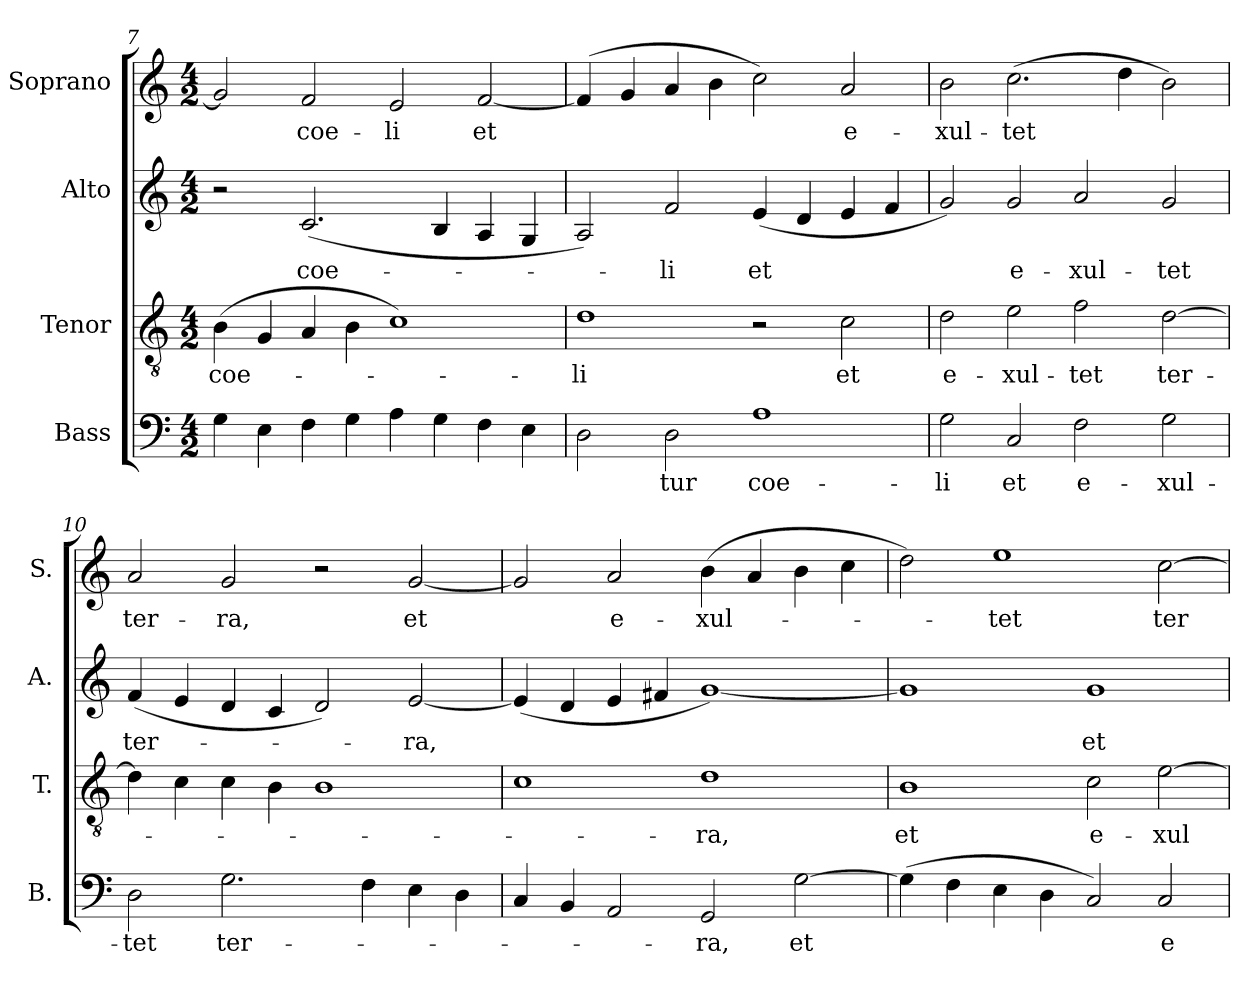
**kern	**text	**kern	**text	**kern	**text	**kern	**text
*part4	*part4	*part3	*part3	*part2	*part2	*part1	*part1
*staff4	*staff4	*staff3	*staff3	*staff2	*staff2	*staff1	*staff1
*I"Bass	*	*I"Tenor	*	*I"Alto	*	*I"Soprano	*
*I'B.	*	*I'T.	*	*I'A.	*	*I'S.	*
*clefF4	*	*clefGv2	*	*clefG2	*	*clefG2	*
*	*	*ITrd7c12	*	*	*	*	*
*k[]	*	*k[]	*	*k[]	*	*k[]	*
*C:	*	*C:	*	*C:	*	*C:	*
*M4/2	*	*M4/2	*	*M4/2	*	*M4/2	*
=7	=7	=7	=7	=7	=7	=7	=7
!	!	!	!LO:LY:b:color=#000000	!	!	!	!
4Gi\	.	(4BBi\	coe-	2r	.	2gi/]	.
4Ei\	.	4GGi/	.	.	.	.	.
!	!	!	!	!	!LO:LY:b:color=#000000	!	!
!	!	!	!	!	!	!	!LO:LY:b:color=#000000
4Fi\	.	4AAi/	.	(2.ci/	coe-	2fi/	coe-
4Gi\	.	4BBi\	.	.	.	.	.
!	!	!	!	!	!	!	!LO:LY:b:color=#000000
4Ai\	.	1Ci)	.	.	.	2ei/	-li
4Gi\	.	.	.	4Bi/	.	.	.
!	!	!	!	!	!	!	!LO:LY:b:color=#000000
4Fi\	.	.	.	4Ai/	.	[2fi/	et
4Ei\	.	.	.	4Gi/	.	.	.
!!LO:LB:g=z
=8	=8	=8	=8	=8	=8	=8	=8
!	!	!	!LO:LY:b:color=#000000	!	!	!	!
2Di\	.	1Di	-li	2Ai/)	.	(4fi/]	.
.	.	.	.	.	.	4gi/	.
!	!LO:LY:b:color=#000000	!	!	!	!	!	!
!	!	!	!	!	!LO:LY:b:color=#000000	!	!
2Di\	-tur	.	.	2fi/	-li	4ai/	.
.	.	.	.	.	.	4bi\	.
!	!LO:LY:b:color=#000000	!	!	!	!	!	!
!	!	!	!	!	!LO:LY:b:color=#000000	!	!
1Ai	coe-	2r	.	(4ei/	et	2cci\)	.
.	.	.	.	4di/	.	.	.
!	!	!	!LO:LY:b:color=#000000	!	!	!	!
!	!	!	!	!	!	!	!LO:LY:b:color=#000000
.	.	2Ci\	et	4ei/	.	2ai/	e-
.	.	.	.	4fi/	.	.	.
=9	=9	=9	=9	=9	=9	=9	=9
!	!LO:LY:b:color=#000000	!	!	!	!	!	!
!	!	!	!LO:LY:b:color=#000000	!	!	!	!
!	!	!	!	!	!	!	!LO:LY:b:color=#000000
2Gi\	-li	2Di\	e-	2gi/)	.	2bi\	-xul-
!	!LO:LY:b:color=#000000	!	!	!	!	!	!
!	!	!	!LO:LY:b:color=#000000	!	!	!	!
!	!	!	!	!	!LO:LY:b:color=#000000	!	!
!	!	!	!	!	!	!	!LO:LY:b:color=#000000
2Ci/	et	2Ei\	-xul-	2gi/	e-	(2.cci\	-tet
!	!LO:LY:b:color=#000000	!	!	!	!	!	!
!	!	!	!LO:LY:b:color=#000000	!	!	!	!
!	!	!	!	!	!LO:LY:b:color=#000000	!	!
2Fi\	e-	2Fi\	-tet	2ai/	-xul-	.	.
.	.	.	.	.	.	4ddi\	.
!	!LO:LY:b:color=#000000	!	!	!	!	!	!
!	!	!	!LO:LY:b:color=#000000	!	!	!	!
!	!	!	!	!	!LO:LY:b:color=#000000	!	!
2Gi\	-xul-	[2Di\	ter-	2gi/	-tet	2bi\)	.
=10	=10	=10	=10	=10	=10	=10	=10
!	!LO:LY:b:color=#000000	!	!	!	!	!	!
!	!	!	!	!	!LO:LY:b:color=#000000	!	!
!	!	!	!	!	!	!	!LO:LY:b:color=#000000
2Di\	-tet	4Di\]	.	(4fi/	ter-	2ai/	ter-
.	.	4Ci\	.	4ei/	.	.	.
!	!LO:LY:b:color=#000000	!	!	!	!	!	!
!	!	!	!	!	!	!	!LO:LY:b:color=#000000
2.Gi\	ter-	4Ci\	.	4di/	.	2gi/	-ra,
.	.	4BBi\	.	4ci/	.	.	.
.	.	1BBi	.	2di/)	.	2r	.
4Fi\	.	.	.	.	.	.	.
!	!	!	!	!	!LO:LY:b:color=#000000	!	!
!	!	!	!	!	!	!	!LO:LY:b:color=#000000
4Ei\	.	.	.	[2ei/	-ra,	[2gi/	et
4Di\	.	.	.	.	.	.	.
=11	=11	=11	=11	=11	=11	=11	=11
4Ci/	.	1Ci	.	(4ei/]	.	2gi/]	.
4BBi/	.	.	.	4di/	.	.	.
!	!	!	!	!	!	!	!LO:LY:b:color=#000000
2AAi/	.	.	.	4ei/	.	2ai/	e-
.	.	.	.	4f#Xi/	.	.	.
!	!LO:LY:b:color=#000000	!	!	!	!	!	!
!	!	!	!LO:LY:b:color=#000000	!	!	!	!
!	!	!	!	!	!	!	!LO:LY:b:color=#000000
2GGi/	-ra,	1Di	-ra,	[1gi)	.	(4bi\	-xul-
.	.	.	.	.	.	4ai/	.
!	!LO:LY:b:color=#000000	!	!	!	!	!	!
[2Gi\	et	.	.	.	.	4bi\	.
.	.	.	.	.	.	4cci\	.
=12	=12	=12	=12	=12	=12	=12	=12
!	!	!	!LO:LY:b:color=#000000	!	!	!	!
(4Gi\]	.	1BBi	et	1gi]	.	2ddi\)	.
4Fi\	.	.	.	.	.	.	.
!	!	!	!	!	!	!	!LO:LY:b:color=#000000
4Ei\	.	.	.	.	.	1eei	-tet
4Di\	.	.	.	.	.	.	.
!	!	!	!LO:LY:b:color=#000000	!	!	!	!
!	!	!	!	!	!LO:LY:b:color=#000000	!	!
2Ci/)	.	2Ci\	e-	1gi	et	.	.
!	!LO:LY:b:color=#000000	!	!	!	!	!	!
!	!	!	!LO:LY:b:color=#000000	!	!	!	!
!	!	!	!	!	!	!	!LO:LY:b:color=#000000
2Ci/	e-	[2Ei\	-xul-	.	.	[2cci\	ter-
=	=	=	=	=	=	=	=
*-	*-	*-	*-	*-	*-	*-	*-
